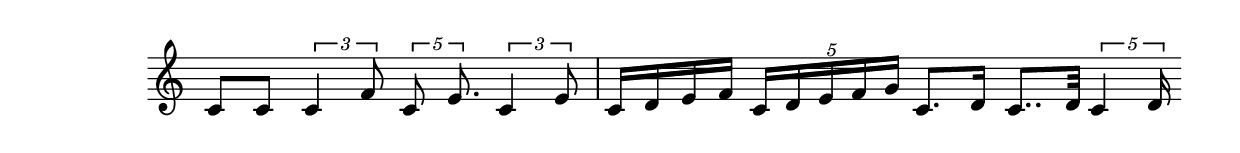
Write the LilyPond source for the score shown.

#(ly:set-option 'midi-extension "mid")
\version "2.12.3"
\include "english.ly"
\header{ 
title = ""
composer = ""
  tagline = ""  % removed 
}
%{
 SS S-m S-G-- S-G | SRGm SRGmP S--R S------R  S---R
 
 %}
  
melody = {
\once \override Staff.TimeSignature #'stencil = ##f
\clef treble
\key c \major
\autoBeamOn  
\cadenzaOn
 c'8[ c'8] \times2/3 { c'4  f'8 } \times4/5 { c'8  e'8.   } \times2/3 { c'4  e'8 } \bar "|"  c'16[ d'16 e'16 f'16] \times4/5 { c'16[ d'16 e'16 f'16 g'16] } c'8.[   d'16] c'8..[       d'32] \times4/5 { c'4    d'16 } \break

}

text = \lyricmode {
  
}

\score{

<<
  \new Voice = "one" {
    \melody
  }
  \new Lyrics \lyricsto "one" \text
>>
\layout {
  \context {
       \Score
    \remove "Bar_number_engraver"
  } 
  }
\midi { 
  \context {
    \Score
    tempoWholesPerMinute = #(ly:make-moment 200 4)
   }
 }
}
